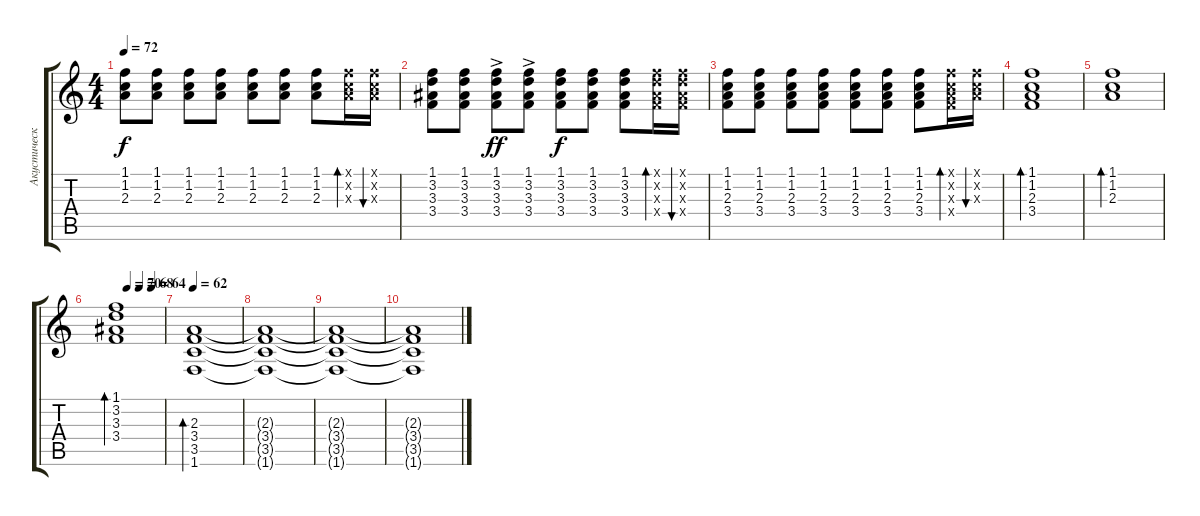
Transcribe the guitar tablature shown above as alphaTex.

\track ("Акустическая гитара 2" "Акустическ") {instrument acousticguitarsteel}
\staff {score tabs}
\tuning (E4 B3 G3 D3 A2 E2) {hide}
\ts (4 4)
\tempo 72
\clef g2
\ks c
(1.1 1.2 2.3).8{dy f} (1.1 1.2 2.3).8 (1.1 1.2 2.3).8 (1.1 1.2 2.3).8 (1.1 1.2 2.3).8 (1.1 1.2 2.3).8 (1.1 1.2 2.3).8 (1.1{x} 1.2{x} 2.3{x}).16{bd 240} (1.1{x} 1.2{x} 2.3{x}).16{bu 240} |
(1.1 3.2 3.3 3.4).8 (1.1 3.2 3.3 3.4).8 (1.1{ac} 3.2{ac} 3.3{ac} 3.4{ac}).8{dy ff} (1.1{ac} 3.2{ac} 3.3{ac} 3.4{ac}).8 (1.1 3.2 3.3 3.4).8{dy f} (1.1 3.2 3.3 3.4).8 (1.1 3.2 3.3 3.4).8 (1.1{x} 3.2{x} 3.3{x} 3.4{x}).16{bd 240} (1.1{x} 3.2{x} 3.3{x} 3.4{x}).16{bu 240} |
(1.1 1.2 2.3 3.4).8 (1.1 1.2 2.3 3.4).8 (1.1 1.2 2.3 3.4).8 (1.1 1.2 2.3 3.4).8 (1.1 1.2 2.3 3.4).8 (1.1 1.2 2.3 3.4).8 (1.1 1.2 2.3 3.4).8 (1.1{x} 1.2{x} 2.3{x} 3.4{x}).16{bd 240} (1.1{x} 1.2{x} 2.3{x}).16{bu 240} |
(1.1 1.2 2.3 3.4).1{bd 120} |
(1.1 1.2 2.3).1{bd 120} |
\tempo (70 0.25)
\tempo (68 0.5)
\tempo (64 0.75)
(1.1 3.2 3.3 3.4).1{bd 120} |
\tempo 62
(2.3 3.4 3.5 1.6).1{bd 240} |
(2.3{t} 3.4{t} 3.5{t} 1.6{t}).1 |
(2.3{t} 3.4{t} 3.5{t} 1.6{t}).1 |
(2.3{t} 3.4{t} 3.5{t} 1.6{t}).1
